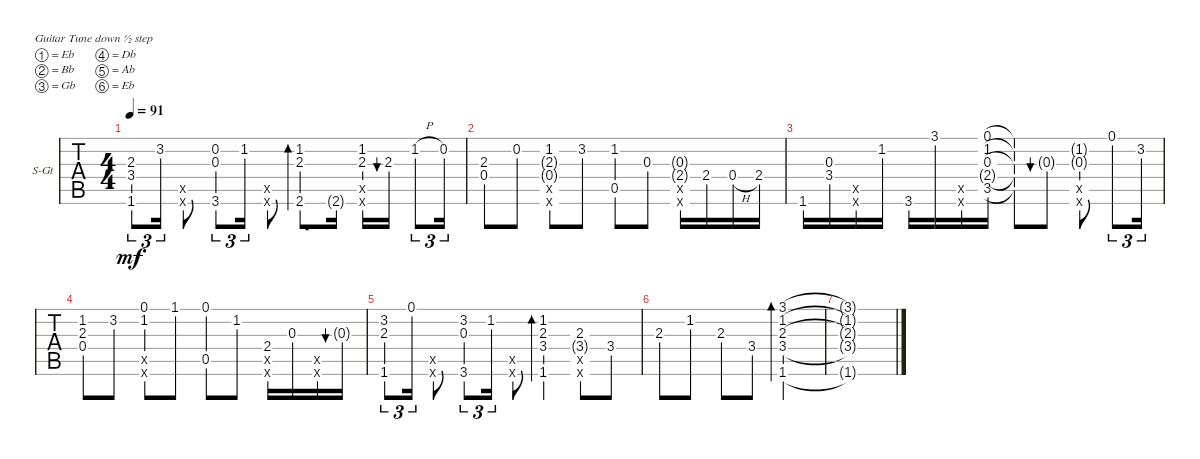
\defaultSystemsLayout 4
\bracketExtendMode groupsimilarinstruments
\firstSystemTrackNameOrientation horizontal
\otherSystemsTrackNameOrientation horizontal
\track ("Steel Guitar" "S-Gt") {instrument acousticguitarsteel}
\staff {tabs}
\tuning (Eb4 Bb3 Gb3 Db3 Ab2 Eb2)
\ts (4 4)
\tempo 91
\clef g2
\ks c
(1.6 2.3 3.4).8{tu (3 2) dy mf} 3.2.16{tu (3 2)} (0.6{x} 0.5{x}).8 (0.2 0.3 3.6).8{tu (3 2)} 1.2.16{tu (3 2)} (0.5{x} 0.6{x}).8 (1.2 2.3 2.6).8{d bd 59} 2.6{g}.16 (0.6{x} 0.5{x} 1.2 2.3).16 2.3.16{bu 30} 1.2{h}.8{tu (3 2)} 0.2.16{tu (3 2)} |
(2.3 0.4).8 0.2.8 (1.2 0.6{x} 0.5{x} 2.3{g} 0.4{g}).8 3.2.8 (1.2 0.5).8 0.3.8 (0.6{x} 0.5{x} 0.3{g} 2.4{g}).16 2.4.16 0.4{h}.16 2.4.16 |
1.6.16 (0.3 3.4).16 (0.6{x} 0.5{x}).16 1.2.16 3.6.16 3.1.16 (0.6{x} 0.5{x}).16 (0.1 1.2 0.3 2.4{g} 3.5).16 (3.5{t} 2.4{t} 0.3{t} 1.2{t} 0.1{t}).8 0.3{g}.8{bu 30} (0.6{x} 0.5{x} 1.2{g} 0.3{g}).8 0.1.8{tu (3 2)} 3.2.16{tu (3 2)} |
(0.4 1.2 2.3).8 3.2.8 (0.1 1.2 0.6{x} 0.5{x}).8 1.1.8 (0.1 0.5).8 1.2.8 (0.6{x} 0.5{x} 2.4).16 0.3.16 (0.5{x} 0.6{x}).16 0.3{g}.16{bu 30} |
(1.6 2.3 3.2).8{tu (3 2)} 0.1.16{tu (3 2)} (0.6{x} 0.5{x}).8 (3.2 0.3 3.6).8{tu (3 2)} 1.2.16{tu (3 2)} (0.6{x} 0.5{x}).8 (1.2 2.3 1.6 3.4).4{bd 120} (2.3 0.6{x} 0.5{x} 3.4{g}).8 3.4.8 |
2.3.8 1.2.8 2.3.8 3.4.8 (3.1 1.2 2.3 3.4 1.6).2{bd 237} |
(3.1{t} 1.2{t} 2.3{t} 3.4{t} 1.6{t}).1
